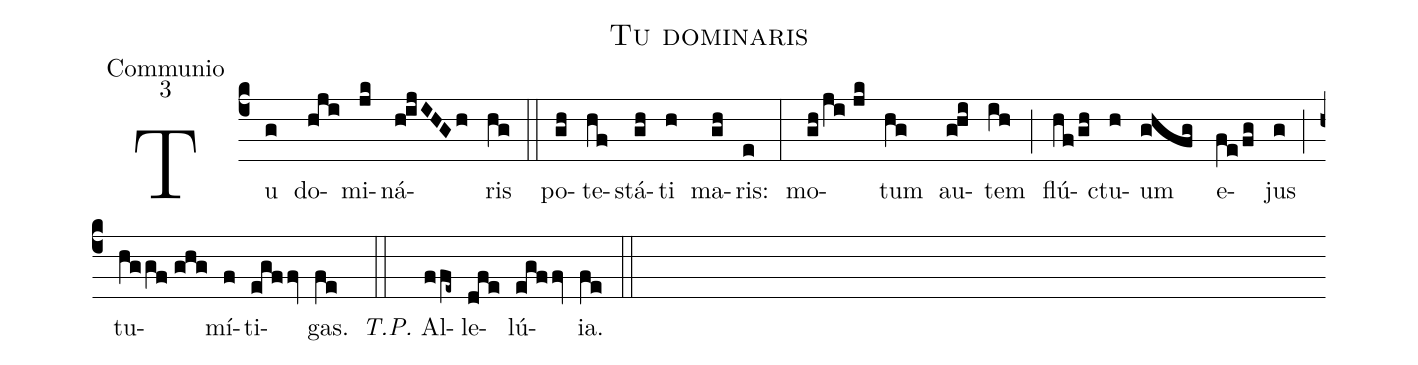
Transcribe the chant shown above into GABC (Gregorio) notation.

name:Tu dominaris;
office-part:Communio;
mode:3;
%%
(c4) Tu(g) do(hji)mi(jk)ná(h!ijIHGh)ris(hg) (::)
po(gh)te(hf)stá(gh)ti(h) ma(gh)ris:(e) (:)
mo(gh/ji//jk)tum(hg) au(g!hi)tem(ih) (;) flú(hf/gh)ctu(h)um(ghfg) e(fe/fg)jus(g) (;) tu(hggf//ghg)mí(f)ti(egffv)gas.(fe) (::) <i>T.P.</i> Al(ffe~)le(dfe)lú(egffv)ia.(fe) (::)
